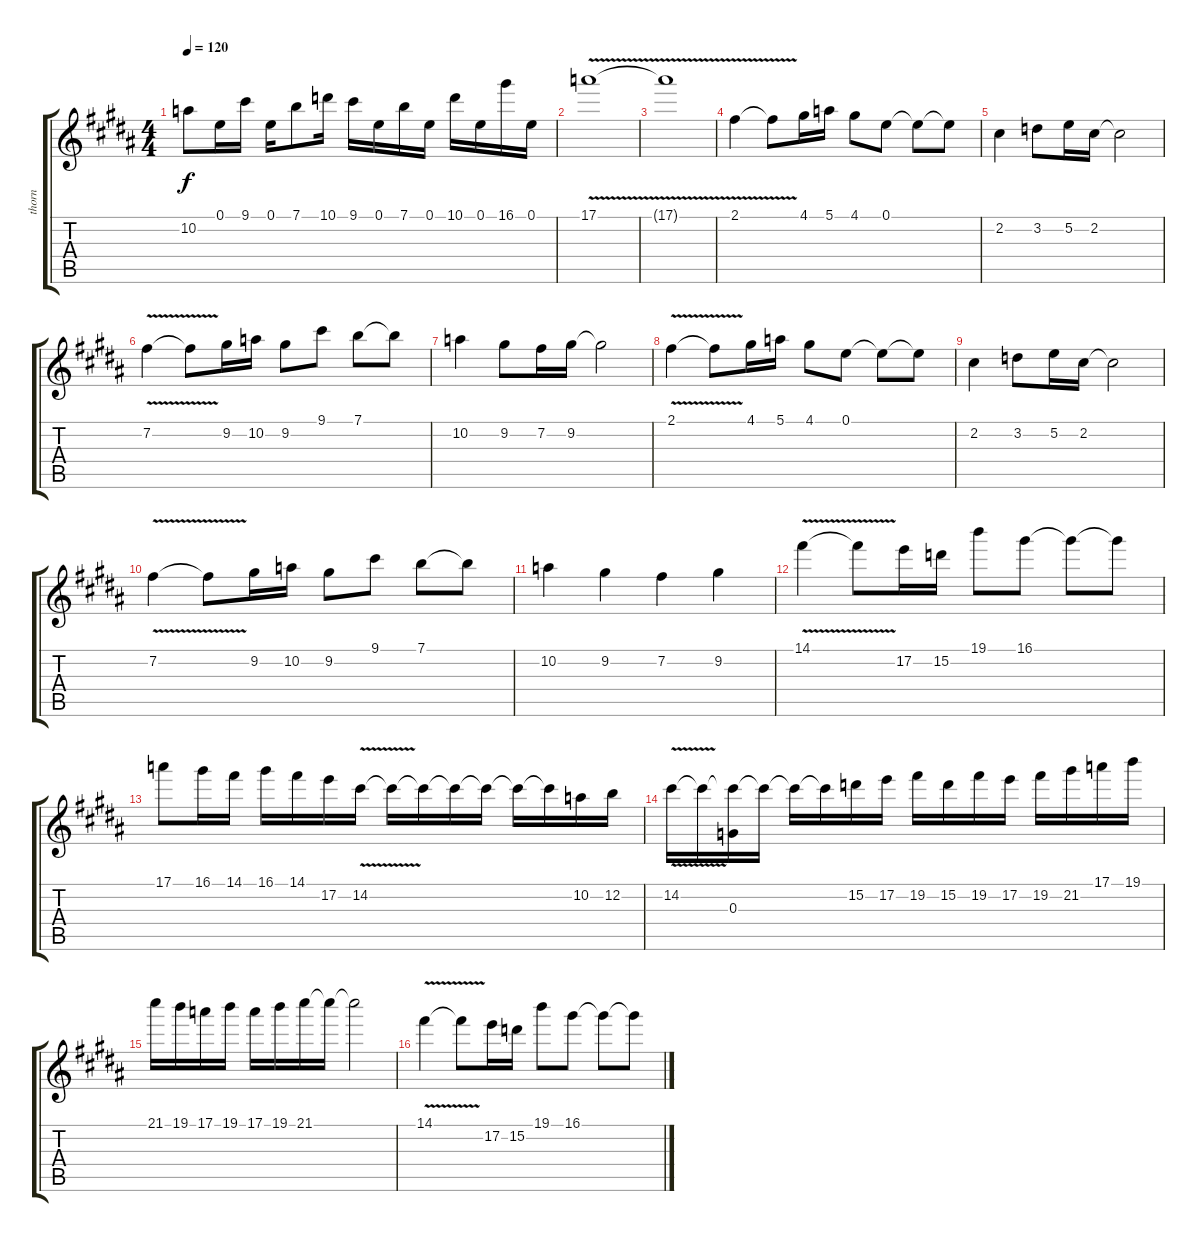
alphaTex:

\track ("thorn" "thorn") {instrument distortionguitar}
\staff {score tabs}
\tuning (E4 B3 G3 D3 A2 E2) {hide}
\ts (4 4)
\tempo 120
\clef g2
\ks g#minor
10.2.8{dy f} 0.1.16 9.1.16 0.1.16 7.1.8 10.1.16 9.1.16 0.1.16 7.1.16 0.1.16 10.1.16 0.1.16 16.1.16 0.1.16 |
17.1{v}.1 |
17.1{t}.1 |
2.1{v}.4 2.1{t}.8 4.1.16 5.1.16 4.1.8 0.1.8 0.1{t}.8 0.1{t}.8 |
2.2.4 3.2.8 5.2.16 2.2.16 2.2{t}.2 |
7.2{v}.4 7.2{t}.8 9.2.16 10.2.16 9.2.8 9.1.8 7.1.8 7.1{t}.8 |
10.2.4 9.2.8 7.2.16 9.2.16 9.2{t}.2 |
2.1{v}.4 2.1{t}.8 4.1.16 5.1.16 4.1.8 0.1.8 0.1{t}.8 0.1{t}.8 |
2.2.4 3.2.8 5.2.16 2.2.16 2.2{t}.2 |
7.2{v}.4 7.2{t}.8 9.2.16 10.2.16 9.2.8 9.1.8 7.1.8 7.1{t}.8 |
10.2.4 9.2.4 7.2.4 9.2.4 |
14.1{v}.4 14.1{t}.8 17.2.16 15.2.16 19.1.8 16.1.8 16.1{t}.8 16.1{t}.8 |
17.1.8 16.1.16 14.1.16 16.1.16 14.1.16 17.2.16 14.2{v}.16 14.2{t}.16 14.2{t}.16 14.2{t}.16 14.2{t}.16 14.2{t}.16 14.2{t}.16 10.2.16 12.2.16 |
14.2{v}.16 14.2{t}.16 (14.2{t} 0.3).16 14.2{t}.16 14.2{t}.16 14.2{t}.16 15.2.16 17.2.16 19.2.16 15.2.16 19.2.16 17.2.16 19.2.16 21.2.16 17.1.16 19.1.16 |
21.1.16 19.1.16 17.1.16 19.1.16 17.1.16 19.1.16 21.1.16 21.1{t}.16 21.1{t}.2 |
14.1{v}.4 14.1{t}.8 17.2.16 15.2.16 19.1.8 16.1.8 16.1{t}.8 16.1{t}.8
